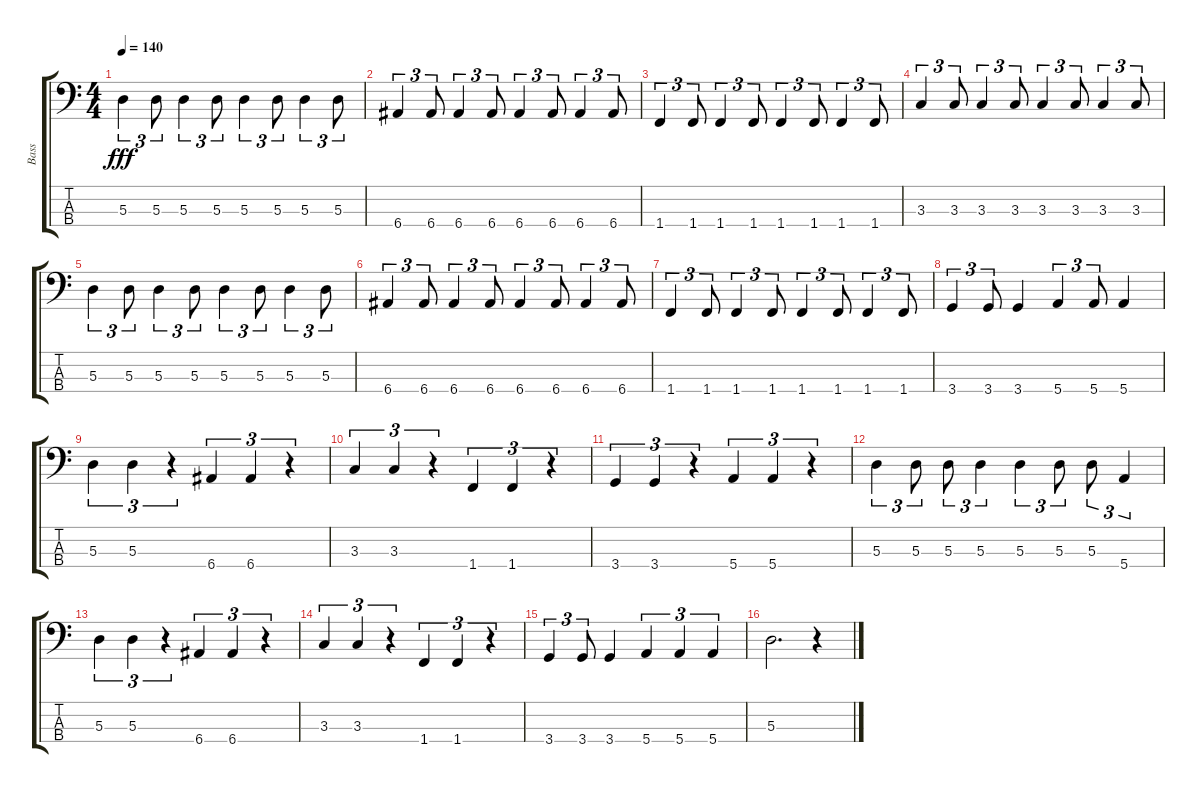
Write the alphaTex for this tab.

\track ("Bass" "Bass") {instrument electricbassfinger}
\staff {score tabs}
\tuning (G2 D2 A1 E1) {hide}
\ts (4 4)
\tempo 140
\clef f4
\ks c
5.3.4{tu (3 2) dy fff} 5.3.8{tu (3 2)} 5.3.4{tu (3 2)} 5.3.8{tu (3 2)} 5.3.4{tu (3 2)} 5.3.8{tu (3 2)} 5.3.4{tu (3 2)} 5.3.8{tu (3 2)} |
6.4.4{tu (3 2)} 6.4.8{tu (3 2)} 6.4.4{tu (3 2)} 6.4.8{tu (3 2)} 6.4.4{tu (3 2)} 6.4.8{tu (3 2)} 6.4.4{tu (3 2)} 6.4.8{tu (3 2)} |
1.4.4{tu (3 2)} 1.4.8{tu (3 2)} 1.4.4{tu (3 2)} 1.4.8{tu (3 2)} 1.4.4{tu (3 2)} 1.4.8{tu (3 2)} 1.4.4{tu (3 2)} 1.4.8{tu (3 2)} |
3.3.4{tu (3 2)} 3.3.8{tu (3 2)} 3.3.4{tu (3 2)} 3.3.8{tu (3 2)} 3.3.4{tu (3 2)} 3.3.8{tu (3 2)} 3.3.4{tu (3 2)} 3.3.8{tu (3 2)} |
5.3.4{tu (3 2)} 5.3.8{tu (3 2)} 5.3.4{tu (3 2)} 5.3.8{tu (3 2)} 5.3.4{tu (3 2)} 5.3.8{tu (3 2)} 5.3.4{tu (3 2)} 5.3.8{tu (3 2)} |
6.4.4{tu (3 2)} 6.4.8{tu (3 2)} 6.4.4{tu (3 2)} 6.4.8{tu (3 2)} 6.4.4{tu (3 2)} 6.4.8{tu (3 2)} 6.4.4{tu (3 2)} 6.4.8{tu (3 2)} |
1.4.4{tu (3 2)} 1.4.8{tu (3 2)} 1.4.4{tu (3 2)} 1.4.8{tu (3 2)} 1.4.4{tu (3 2)} 1.4.8{tu (3 2)} 1.4.4{tu (3 2)} 1.4.8{tu (3 2)} |
3.4.4{tu (3 2)} 3.4.8{tu (3 2)} 3.4.4 5.4.4{tu (3 2)} 5.4.8{tu (3 2)} 5.4.4 |
5.3.4{tu (3 2)} 5.3.4{tu (3 2)} r.4{tu (3 2)} 6.4.4{tu (3 2)} 6.4.4{tu (3 2)} r.4{tu (3 2)} |
3.3.4{tu (3 2)} 3.3.4{tu (3 2)} r.4{tu (3 2)} 1.4.4{tu (3 2)} 1.4.4{tu (3 2)} r.4{tu (3 2)} |
3.4.4{tu (3 2)} 3.4.4{tu (3 2)} r.4{tu (3 2)} 5.4.4{tu (3 2)} 5.4.4{tu (3 2)} r.4{tu (3 2)} |
5.3.4{tu (3 2)} 5.3.8{tu (3 2)} 5.3.8{tu (3 2)} 5.3.4{tu (3 2)} 5.3.4{tu (3 2)} 5.3.8{tu (3 2)} 5.3.8{tu (3 2)} 5.4.4{tu (3 2)} |
5.3.4{tu (3 2)} 5.3.4{tu (3 2)} r.4{tu (3 2)} 6.4.4{tu (3 2)} 6.4.4{tu (3 2)} r.4{tu (3 2)} |
3.3.4{tu (3 2)} 3.3.4{tu (3 2)} r.4{tu (3 2)} 1.4.4{tu (3 2)} 1.4.4{tu (3 2)} r.4{tu (3 2)} |
3.4.4{tu (3 2)} 3.4.8{tu (3 2)} 3.4.4 5.4.4{tu (3 2)} 5.4.4{tu (3 2)} 5.4.4{tu (3 2)} |
5.3.2{d} r.4
